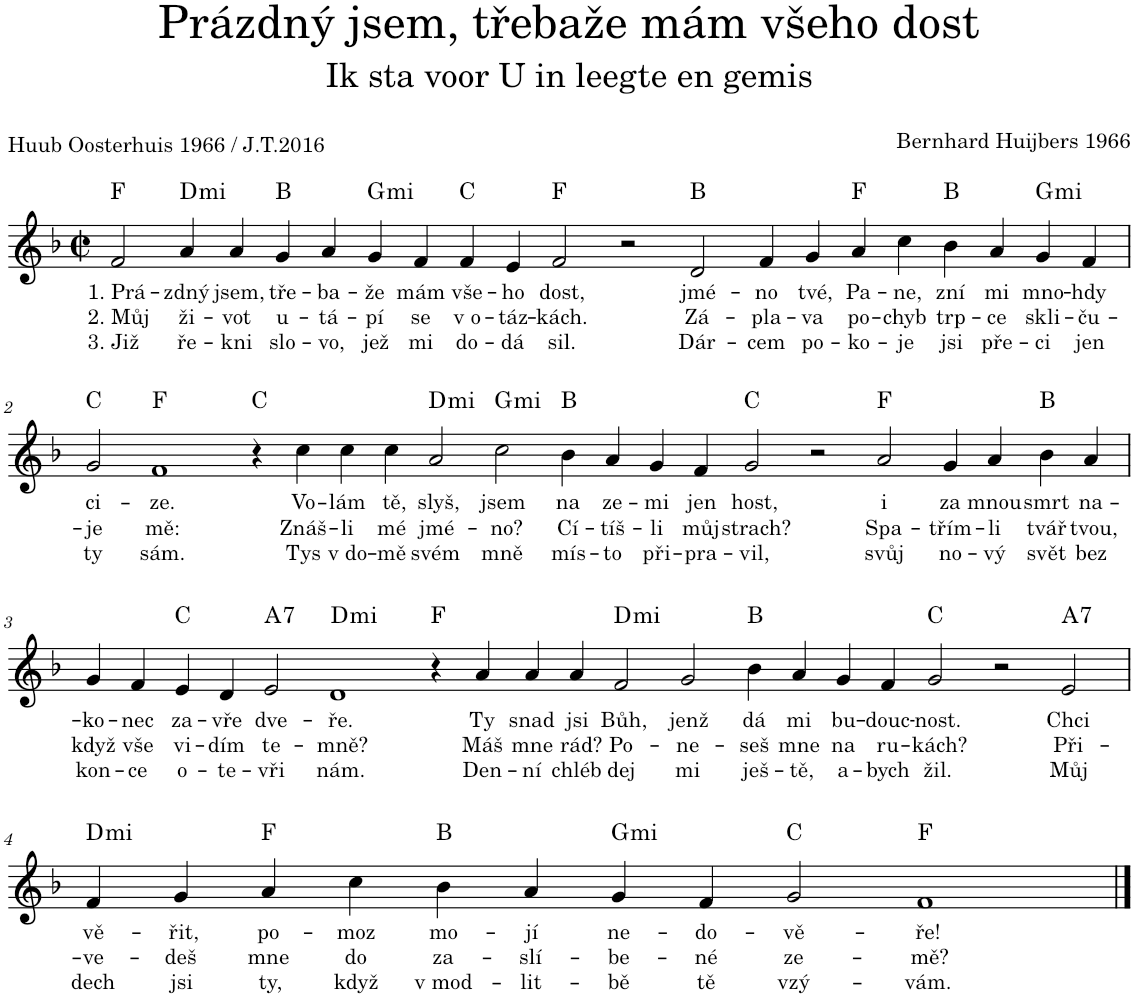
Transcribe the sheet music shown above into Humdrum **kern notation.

**kern	**text	**text	**text	**harte
*part1	*part1	*part1	*part1	*part1
*staff1	*staff1	*staff1	*staff1	*
*I"Piano	*	*	*	*
*I'Pno.	*	*	*	*
*clefG2	*	*	*	*
*k[b-]	*	*	*	*
*M2/2	*	*	*	*
*met(c|)	*	*	*	*
=1	=1	=1	=1	=1
!	!LO:LY:b	!LO:LY:b	!LO:LY:b	!
2f/	1. Prá-	2. Můj	3. Již	F:maj
!	!LO:LY:b	!LO:LY:b	!LO:LY:b	!LO:H:kt=mi
4a/	-zdný	ži-	ře-	D:min
!	!LO:LY:b	!LO:LY:b	!LO:LY:b	!
4a/	jsem,	-vot	-kni	.
!	!LO:LY:b	!LO:LY:b	!LO:LY:b	!
4g/	tře-	u-	slo-	B:maj
!	!LO:LY:b	!LO:LY:b	!LO:LY:b	!
4a/	-ba-	-tá-	-vo,	.
!	!LO:LY:b	!LO:LY:b	!LO:LY:b	!LO:H:kt=mi
4g/	-že	-pí	jež	G:min
!	!LO:LY:b	!LO:LY:b	!LO:LY:b	!
4f/	mám	se	mi	.
!	!LO:LY:b	!LO:LY:b	!LO:LY:b	!
4f/	vše-	v o-	do-	C:maj
!	!LO:LY:b	!LO:LY:b	!LO:LY:b	!
4e/	-ho	-táz-	-dá	.
!	!LO:LY:b	!LO:LY:b	!LO:LY:b	!
2f/	dost,	-kách.	sil.	F:maj
2r	.	.	.	.
!	!LO:LY:b	!LO:LY:b	!LO:LY:b	!
2d/	jmé-	Zá-	Dár-	B:maj
!	!LO:LY:b	!LO:LY:b	!LO:LY:b	!
4f/	-no	-pla-	-cem	.
!	!LO:LY:b	!LO:LY:b	!LO:LY:b	!
4g/	tvé,	-va	po-	.
!	!LO:LY:b	!LO:LY:b	!LO:LY:b	!
4a/	Pa-	po-	-ko-	F:maj
!	!LO:LY:b	!LO:LY:b	!LO:LY:b	!
4cc\	-ne,	-chyb	-je	.
!	!LO:LY:b	!LO:LY:b	!LO:LY:b	!
4b-\	zní	trp-	jsi	B:maj
!	!LO:LY:b	!LO:LY:b	!LO:LY:b	!
4a/	mi	-ce	pře-	.
!	!LO:LY:b	!LO:LY:b	!LO:LY:b	!LO:H:kt=mi
4g/	mno-	skli-	-ci	G:min
!	!LO:LY:b	!LO:LY:b	!LO:LY:b	!
4f/	-hdy	-ču-	jen	.
!!LO:LB:g=z
=2	=2	=2	=2	=2
!	!LO:LY:b	!LO:LY:b	!LO:LY:b	!
2g/	ci-	-je	ty	C:maj
!	!LO:LY:b	!LO:LY:b	!LO:LY:b	!
[2f	-ze.	mě:	sám.	F:maj
2ryy	.	.	.	.
4r	.	.	.	C:maj
!	!LO:LY:b	!LO:LY:b	!LO:LY:b	!
4cc\	Vo-	Znáš-	Tys	.
!	!LO:LY:b	!LO:LY:b	!LO:LY:b	!
4cc\	-lám	-li	v do-	.
!	!LO:LY:b	!LO:LY:b	!LO:LY:b	!
4cc\	tě,	mé	-mě	.
!	!LO:LY:b	!LO:LY:b	!LO:LY:b	!LO:H:kt=mi
2a/	slyš,	jmé-	svém	D:min
!	!LO:LY:b	!LO:LY:b	!LO:LY:b	!LO:H:kt=mi
2cc\	jsem	-no?	mně	G:min
!	!LO:LY:b	!LO:LY:b	!LO:LY:b	!
4b-\	na	Cí-	mís-	B:maj
!	!LO:LY:b	!LO:LY:b	!LO:LY:b	!
4a/	ze-	-tíš-	-to	.
!	!LO:LY:b	!LO:LY:b	!LO:LY:b	!
4g/	-mi	-li	při-	.
!	!LO:LY:b	!LO:LY:b	!LO:LY:b	!
4f/	jen	můj	-pra-	.
!	!LO:LY:b	!LO:LY:b	!LO:LY:b	!
2g/	host,	strach?	-vil,	C:maj
2r	.	.	.	.
!	!LO:LY:b	!LO:LY:b	!LO:LY:b	!
2a/	i	Spa-	svůj	F:maj
!	!LO:LY:b	!LO:LY:b	!LO:LY:b	!
4g/	za	-třím-	no-	.
!	!LO:LY:b	!LO:LY:b	!LO:LY:b	!
4a/	mnou	-li	-vý	.
!	!LO:LY:b	!LO:LY:b	!LO:LY:b	!
4b-\	smrt	tvář	svět	B:maj
!	!LO:LY:b	!LO:LY:b	!LO:LY:b	!
4a/	na-	tvou,	bez	.
!!LO:LB:g=z
=3	=3	=3	=3	=3
!	!LO:LY:b	!LO:LY:b	!LO:LY:b	!
*^	*	*	*	*
*	*^	*	*	*	*
4g/	2ryy	1ryy	-ko-	když	kon-	.
2f]	.	.	.	.	.	.
.	1%7ryy	.	.	.	.	C:maj
!	!	!	!LO:LY:b	!LO:LY:b	!LO:LY:b	!
4f/	.	.	-nec	vše	-ce	.
!	!	!	!LO:LY:b	!LO:LY:b	!LO:LY:b	!LO:H:kt=7
4e/	.	1.ryy	za-	vi-	o-	A:7
!	!	!	!LO:LY:b	!LO:LY:b	!LO:LY:b	!
4d/	.	.	-vře	-dím	-te-	.
!	!	!	!LO:LY:b	!LO:LY:b	!LO:LY:b	!LO:H:kt=mi
2e/	.	.	dve-	te-	-vři	D:min
!	!	!	!LO:LY:b	!LO:LY:b	!LO:LY:b	!
1d	.	.	-ře.	-mně?	nám.	.
.	.	1ryy	.	.	.	F:maj
4r	.	.	.	.	.	.
!	!	!	!LO:LY:b	!LO:LY:b	!LO:LY:b	!
4a/	.	.	Ty	Máš	Den-	.
!	!	!	!LO:LY:b	!LO:LY:b	!LO:LY:b	!LO:H:kt=mi
4a/	.	00ryy	snad	mne	-ní	D:min
!	!	!	!LO:LY:b	!LO:LY:b	!LO:LY:b	!
4a/	.	.	jsi	rád?	chléb	.
!	!	!	!LO:LY:b	!LO:LY:b	!LO:LY:b	!
2f/	.	.	Bůh,	Po-	dej	.
!	!	!	!LO:LY:b	!LO:LY:b	!LO:LY:b	!
2g/	.	.	jenž	-ne-	mi	B:maj
!	!	!	!LO:LY:b	!LO:LY:b	!LO:LY:b	!
4b-\	.	.	dá	-seš	ješ-	.
!	!	!	!LO:LY:b	!LO:LY:b	!LO:LY:b	!
4a/	.	.	mi	mne	-tě,	.
!	!	!	!LO:LY:b	!LO:LY:b	!LO:LY:b	!
4g/	.	.	bu-	na	a-	C:maj
!	!	!	!LO:LY:b	!LO:LY:b	!LO:LY:b	!
4f/	.	.	-douc-	ru-	-bych	.
!	!	!	!LO:LY:b	!LO:LY:b	!LO:LY:b	!
2g/	.	.	-nost.	-kách?	žil.	.
!	!	!	!	!	!	!LO:H:kt=7
2r	.	.	.	.	.	A:7
!	!	!	!LO:LY:b	!LO:LY:b	!LO:LY:b	!
2e/	.	.	Chci	Při-	Můj	.
!!LO:LB:g=z	!!	!!
=4	=4	=4	=4	=4	=4	=4
!	!	!	!LO:LY:b	!LO:LY:b	!LO:LY:b	!LO:H:kt=mi
*v	*v	*v	*	*	*	*
4f/	vě-	-ve-	dech	D:min
!	!LO:LY:b	!LO:LY:b	!LO:LY:b	!
4g/	-řit,	-deš	jsi	.
!	!LO:LY:b	!LO:LY:b	!LO:LY:b	!
4a/	po-	mne	ty,	F:maj
!	!LO:LY:b	!LO:LY:b	!LO:LY:b	!
4cc\	-moz	do	když	.
!	!LO:LY:b	!LO:LY:b	!LO:LY:b	!
4b-\	mo-	za-	v mod-	B:maj
!	!LO:LY:b	!LO:LY:b	!LO:LY:b	!
4a/	-jí	-slí-	-lit-	.
!	!LO:LY:b	!LO:LY:b	!LO:LY:b	!LO:H:kt=mi
4g/	ne-	-be-	-bě	G:min
!	!LO:LY:b	!LO:LY:b	!LO:LY:b	!
4f/	-do-	-né	tě	.
!	!LO:LY:b	!LO:LY:b	!LO:LY:b	!
2g/	-vě-	ze-	vzý-	C:maj
!	!LO:LY:b	!LO:LY:b	!LO:LY:b	!
1f	-ře!	-mě?	-vám.	F:maj
==	==	==	==	==
*-	*-	*-	*-	*-
